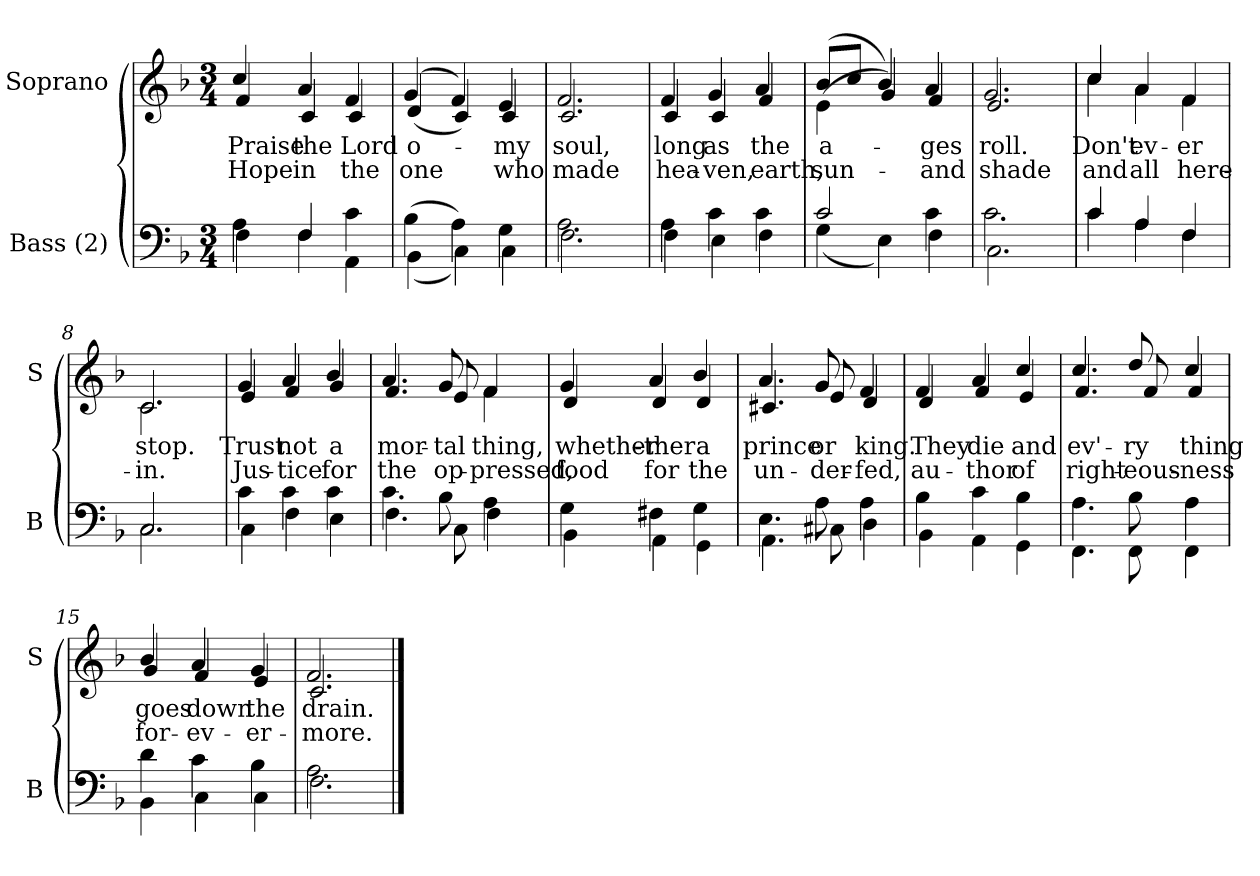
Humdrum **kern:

**kern	**kern	**text	**text
*part2	*part1	*part1	*part1
*staff2	*staff1	*staff1	*staff1
*I"Bass (2)	*I"Soprano	*	*
*I'B	*I'S	*	*
*clefF4	*clefG2	*	*
*k[b-]	*k[b-]	*	*
*M3/4	*M3/4	*	*
=1	=1	=1	=1
*^	*	*	*
!	!	!LO:TX:b:i:t=Verse	!	!
!	!	!	!LO:LY:b	!LO:LY:b
*	*	*^	*	*
4A\	4F\	4cc/	4f/	Praise	Hope
!	!	!	!	!LO:LY:b	!LO:LY:b
4F/	4F\	4a/	4c/	the	in
!	!	!	!	!LO:LY:b	!LO:LY:b
4c\	4AA\	4f/	4c/	Lord	the
=2	=2	=2	=2	=2	=2
!	!	!	!	!LO:LY:b	!LO:LY:b
(<4B-\	(<4BB-\	(>4g/	(>4d/	o-	one
4A\)	4C\)	4f/)	4c/)	.	.
!	!	!	!	!LO:LY:b	!LO:LY:b
4G\	4C\	4e/	4c/	-my	who
=3	=3	=3	=3	=3	=3
!	!	!	!	!LO:LY:b	!LO:LY:b
2.A\	2.F\	2.f/	2.c/	soul,	made
=4	=4	=4	=4	=4	=4
!	!	!	!	!LO:LY:b	!LO:LY:b
4A\	4F\	4f/	4c/	long	hea-
!	!	!	!	!LO:LY:b	!LO:LY:b
4c\	4E\	4g/	4c/	as	-ven,
!	!	!	!	!LO:LY:b	!LO:LY:b
4c\	4F\	4a/	4f/	the	earth,
!!LO:LB:g=z	!!
=5	=5	=5	=5	=5	=5
!	!	!	!	!LO:LY:b	!LO:LY:b
2c/	(<4G\	(>8b-/L	(>4e\	a-	sun-
.	.	8cc/J	.	.	.
.	4E\)	4b-/)	4g/)	.	.
!	!	!	!	!LO:LY:b	!LO:LY:b
4c\	4F\	4a/	4f/	-ges	-and
=6	=6	=6	=6	=6	=6
!	!	!	!	!LO:LY:b	!LO:LY:b
2.c\	2.C\	2.g/	2.e/	roll.	shade
=7	=7	=7	=7	=7	=7
!	!	!	!	!LO:LY:b	!LO:LY:b
4c/	4c\	4cc/	4cc\	Don't	and
!	!	!	!	!LO:LY:b	!LO:LY:b
4A/	4A\	4a/	4a\	ev-	all
!	!	!	!	!LO:LY:b	!LO:LY:b
4F/	4F\	4f/	4f\	-er	here-
=8	=8	=8	=8	=8	=8
!	!	!	!	!LO:LY:b	!LO:LY:b
2.C/	2.C\	2.c/	2.c\	stop.	-in.
=9	=9	=9	=9	=9	=9
!	!	!	!	!LO:LY:b	!LO:LY:b
4c\	4C\	4g/	4e/	Trust	Jus-
!	!	!	!	!LO:LY:b	!LO:LY:b
4c\	4F\	4a/	4f/	not	-tice
!	!	!	!	!LO:LY:b	!LO:LY:b
4c\	4E\	4b-/	4g/	a	for
!!LO:LB:g=z	!!
=10	=10	=10	=10	=10	=10
!	!	!	!	!LO:LY:b	!LO:LY:b
4.c\	4.F\	4.a/	4.f/	mor-	the
!	!	!	!	!LO:LY:b	!LO:LY:b
8B-\	8C\	8g/	8e/	-tal	op-
!	!	!	!	!LO:LY:b	!LO:LY:b
4A\	4F\	4f/	4f\	thing,	-pressed,
=11	=11	=11	=11	=11	=11
!	!	!	!	!LO:LY:b	!LO:LY:b
4G\	4BB-\	4g/	4d/	whether-	food
!	!	!	!	!LO:LY:b	!LO:LY:b
4F#X\	4AA\	4a/	4d/	-ther	for
!	!	!	!	!LO:LY:b	!LO:LY:b
4G\	4GG\	4b-/	4d/	a	the
=12	=12	=12	=12	=12	=12
!	!	!	!	!LO:LY:b	!LO:LY:b
4.E\	4.AA\	4.a/	4.c#X/	prince	un-
!	!	!	!	!LO:LY:b	!LO:LY:b
8A\	8C#X\	8g/	8e/	or	-der-
!	!	!	!	!LO:LY:b	!LO:LY:b
4A\	4D\	4f/	4d/	king.	-fed,
!!LO:LB:g=z	!!
=13	=13	=13	=13	=13	=13
!	!	!	!	!LO:LY:b	!LO:LY:b
4B-\	4BB-\	4f/	4d/	They	au-
!	!	!	!	!LO:LY:b	!LO:LY:b
4c\	4AA\	4a/	4f/	die	-thor
!	!	!	!	!LO:LY:b	!LO:LY:b
4B-\	4GG\	4cc/	4e/	and	of
=14	=14	=14	=14	=14	=14
!	!	!	!	!LO:LY:b	!LO:LY:b
4.A\	4.FF\	4.cc/	4.f/	ev'-	right-
!	!	!	!	!LO:LY:b	!LO:LY:b
8B-\	8FF\	8dd/	8f/	-ry	-eous-
!	!	!	!	!LO:LY:b	!LO:LY:b
4A\	4FF\	4cc/	4f/	thing	-ness
=15	=15	=15	=15	=15	=15
!	!	!	!	!LO:LY:b	!LO:LY:b
4d\	4BB-\	4b-/	4g/	goes	for-
!	!	!	!	!LO:LY:b	!LO:LY:b
4c\	4C\	4a/	4f/	down	-ev-
!	!	!	!	!LO:LY:b	!LO:LY:b
4B-\	4C\	4g/	4e/	the	-er-
=16	=16	=16	=16	=16	=16
!	!	!	!	!LO:LY:b	!LO:LY:b
2.A\	2.F\	2.f/	2.c/	drain.	-more.
*v	*v	*	*	*	*
*	*v	*v	*	*
==	==	==	==
*-	*-	*-	*-
